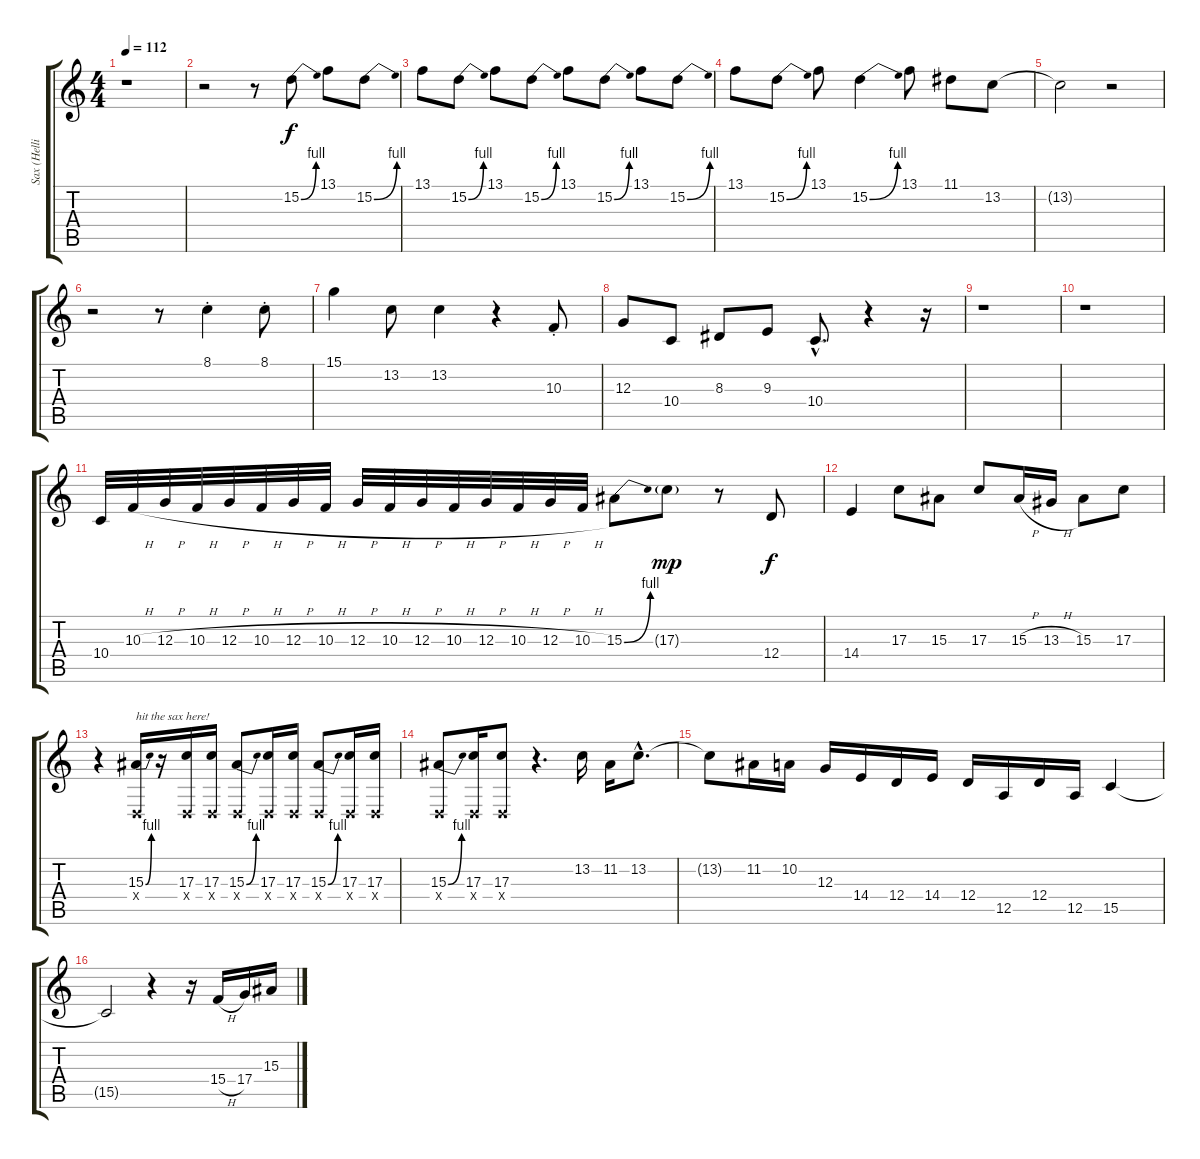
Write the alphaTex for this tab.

\track ("Sax (Helliwell)" "Sax (Helli") {instrument altosax}
\staff {score tabs}
\tuning (E4 B3 G3 D3 A2 E2) {hide}
\ts (4 4)
\tempo 112
\clef g2
\ks c
r.1{dy mp} |
r.2 r.8{volume 15 instrument altosax} 15.2{be (bend 0 0 60 4)}.8{dy f} 13.1.8 15.2{be (bend 0 0 60 4)}.8 |
13.1.8 15.2{be (bend 0 0 60 4)}.8 13.1.8 15.2{be (bend 0 0 60 4)}.8 13.1.8 15.2{be (bend 0 0 60 4)}.8 13.1.8 15.2{be (bend 0 0 60 4)}.8 |
13.1.8 15.2{be (bend 0 0 60 4)}.8 13.1.8 15.2{be (bend 0 0 60 4)}.4 13.1.8 11.1.8 13.2.8 |
13.2{t}.2 r.2 |
r.2 r.8 8.1{st}.4 8.1{st}.8 |
15.1.4 13.2.8 13.2.4 r.4 10.3{st}.8 |
12.3.8 10.4.8 8.3.8 9.3.8 10.4{hac}.8{d} r.4 r.16 |
r.1 |
r.1 |
10.4.32 10.3{h}.32 12.3{h}.32 10.3{h}.32 12.3{h}.32 10.3{h}.32 12.3{h}.32 10.3{h}.32 12.3{h}.32 10.3{h}.32 12.3{h}.32 10.3{h}.32 12.3{h}.32 10.3{h}.32 12.3{h}.32 10.3{h}.32 15.3{be (bend 0 0 60 4)}.8 17.3{g}.8{dy mp} r.8 12.4.8{dy f} |
14.4.4 17.3.8 15.3.8 17.3.8 15.3{h}.16 13.3{h}.16 15.3.8 17.3.8 |
r.4 (15.3{be (bend 0 0 60 4)} 0.4{x}).16{txt "hit the sax here!"} r.16 (17.3 0.4{x}).16 (17.3 0.4{x}).16 (15.3{be (bend 0 0 60 4)} 0.4{x}).8 (17.3 0.4{x}).16 (17.3 0.4{x}).16 (15.3{be (bend 0 0 60 4)} 0.4{x}).8 (17.3 0.4{x}).16 (17.3 0.4{x}).16 |
(15.3{be (bend 0 0 60 4)} 0.4{x}).8 (17.3 0.4{x}).16 (17.3 0.4{x}).8 r.4{d} 13.2.16 11.2.16 13.2{hac}.8{d} |
13.2{t}.8 11.2.16 10.2.16 12.3.16 14.4.16 12.4.16 14.4.16 12.4.16 12.5.16 12.4.16 12.5.16 15.5.4 |
15.5{t}.2 r.4 r.16 15.4{h}.16 17.4.16 15.3.16
